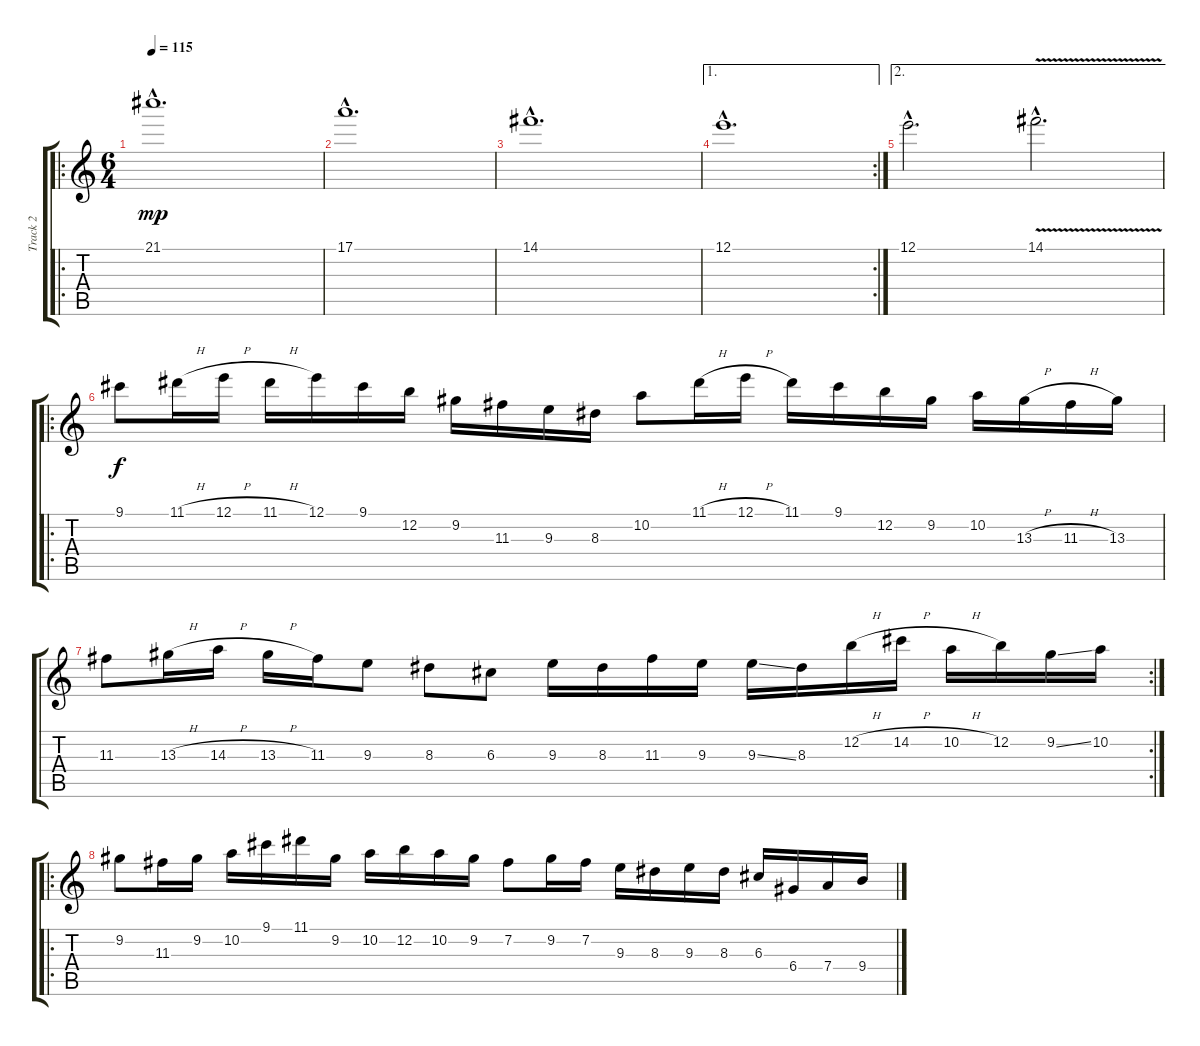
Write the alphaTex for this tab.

\track ("Track 2" "Track 2") {instrument distortionguitar}
\staff {score tabs}
\tuning (E4 B3 G3 D3 A2 E2) {hide}
\ro
\ts (6 4)
\tempo 115
\clef g2
\ks c
21.1{hac}.1{d dy mp instrument distortionguitar} |
17.1{hac}.1{d} |
14.1{hac}.1{d} |
\ae 1
\rc 2
12.1{hac}.1{d} |
\ae 2
12.1{hac}.2{d} 14.1{v hac}.2{d} |
\ro
9.1.8{dy f} 11.1{h}.16 12.1{h}.16 11.1{h}.16 12.1.16 9.1.16 12.2.16 9.2.16 11.3.16 9.3.16 8.3.16 10.2.8 11.1{h}.16 12.1{h}.16 11.1.16 9.1.16 12.2.16 9.2.16 10.2.16 13.3{h}.16 11.3{h}.16 13.3.16 |
\rc 2
11.3.8 13.3{h}.16 14.3{h}.16 13.3{h}.16 11.3.16 9.3.8 8.3.8 6.3.8 9.3.16 8.3.16 11.3.16 9.3.16 9.3{ss}.16 8.3.16 12.2{h}.16 14.2{h}.16 10.2{h}.16 12.2.16 9.2{ss}.16 10.2.16 |
\ro
9.2.8 11.3.16 9.2.16 10.2.16 9.1.16 11.1.16 9.2.16 10.2.16 12.2.16 10.2.16 9.2.16 7.2.8 9.2.16 7.2.16 9.3.16 8.3.16 9.3.16 8.3.16 6.3.16 6.4.16 7.4.16 9.4.16
